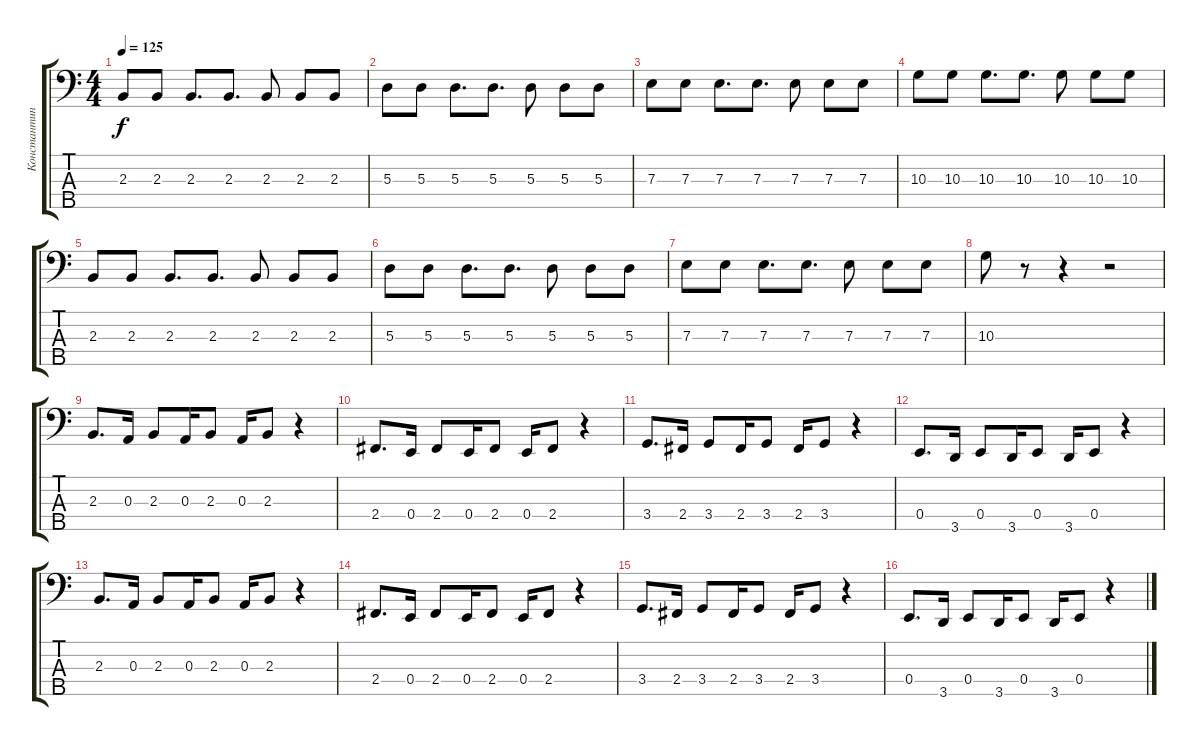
\track ("Константин Бекрев" "Константин") {instrument electricbasspick}
\staff {score tabs}
\tuning (G2 D2 A1 E1 B0) {hide}
\ts (4 4)
\tempo 125
\clef f4
\ks c
2.3.8{dy f} 2.3.8 2.3.8{d} 2.3.8{d} 2.3.8 2.3.8 2.3.8 |
5.3.8 5.3.8 5.3.8{d} 5.3.8{d} 5.3.8 5.3.8 5.3.8 |
7.3.8 7.3.8 7.3.8{d} 7.3.8{d} 7.3.8 7.3.8 7.3.8 |
10.3.8 10.3.8 10.3.8{d} 10.3.8{d} 10.3.8 10.3.8 10.3.8 |
2.3.8 2.3.8 2.3.8{d} 2.3.8{d} 2.3.8 2.3.8 2.3.8 |
5.3.8 5.3.8 5.3.8{d} 5.3.8{d} 5.3.8 5.3.8 5.3.8 |
7.3.8 7.3.8 7.3.8{d} 7.3.8{d} 7.3.8 7.3.8 7.3.8 |
10.3.8 r.8 r.4 r.2 |
2.3.8{d} 0.3.16 2.3.8 0.3.16 2.3.8 0.3.16 2.3.8 r.4 |
2.4.8{d} 0.4.16 2.4.8 0.4.16 2.4.8 0.4.16 2.4.8 r.4 |
3.4.8{d} 2.4.16 3.4.8 2.4.16 3.4.8 2.4.16 3.4.8 r.4 |
0.4.8{d} 3.5.16 0.4.8 3.5.16 0.4.8 3.5.16 0.4.8 r.4 |
2.3.8{d} 0.3.16 2.3.8 0.3.16 2.3.8 0.3.16 2.3.8 r.4 |
2.4.8{d} 0.4.16 2.4.8 0.4.16 2.4.8 0.4.16 2.4.8 r.4 |
3.4.8{d} 2.4.16 3.4.8 2.4.16 3.4.8 2.4.16 3.4.8 r.4 |
0.4.8{d} 3.5.16 0.4.8 3.5.16 0.4.8 3.5.16 0.4.8 r.4
